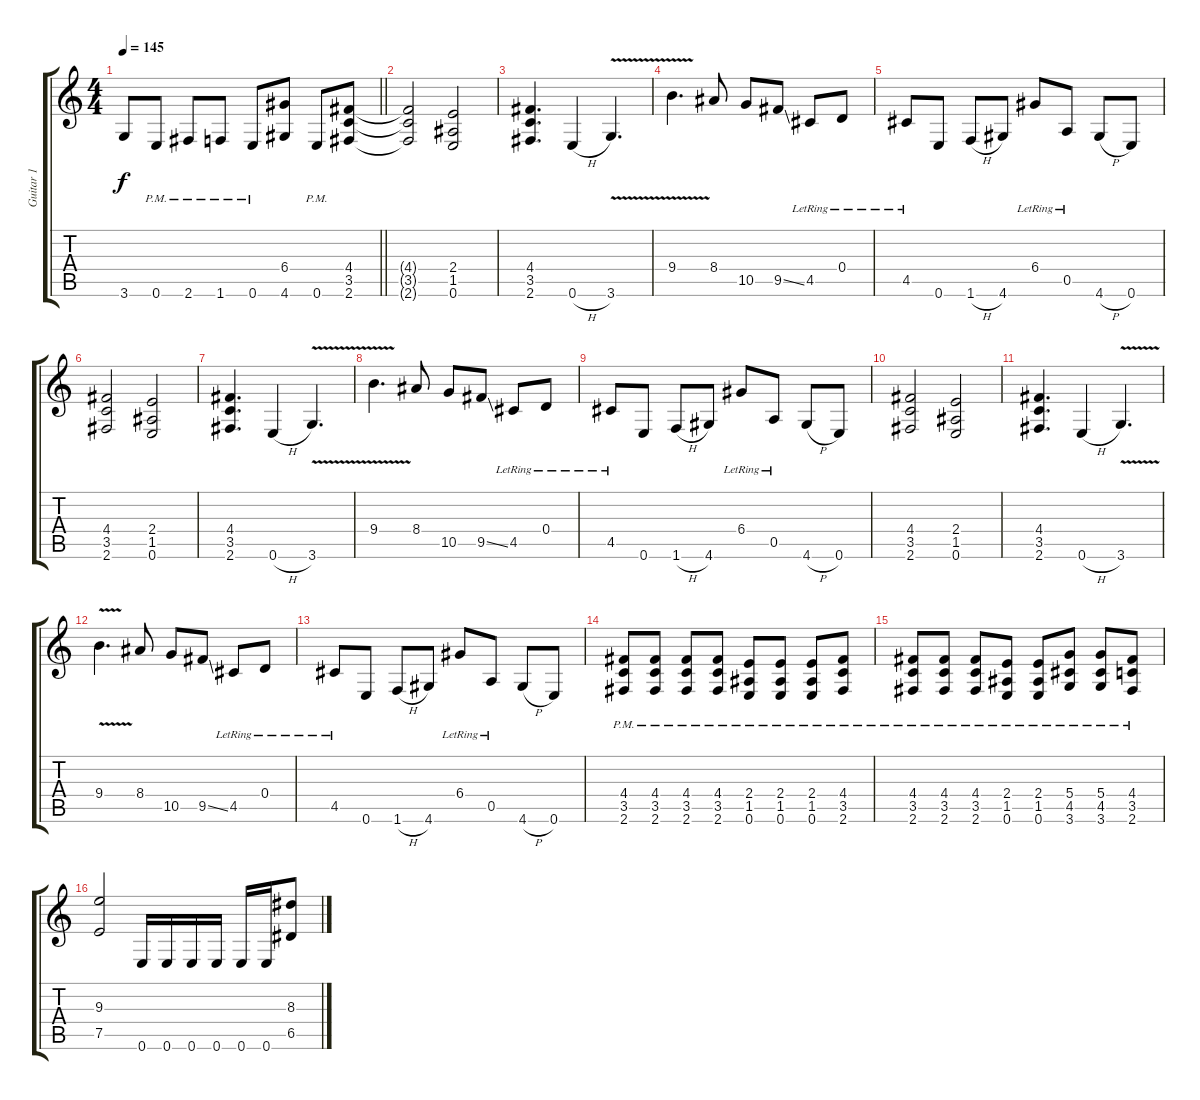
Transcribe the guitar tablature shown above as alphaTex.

\track ("Guitar 1" "Guitar 1") {instrument overdrivenguitar}
\staff {score tabs}
\tuning (E4 B3 G3 D3 A2 E2) {hide}
\ts (4 4)
\tempo 145
\clef g2
\barLineRight lightlight
\ks c
3.6{t}.8{dy f} 0.6{pm}.8 2.6{pm}.8 1.6{pm}.8 0.6{pm}.8 (6.4 4.6).8 0.6{pm}.8 (4.4 3.5 2.6).8 |
\section ("" "")
(4.4{t} 3.5{t} 2.6{t}).2 (2.4 1.5 0.6).2 |
(4.4 3.5 2.6).4{d} 0.6{h}.4 3.6{v}.4{d} |
9.4{v}.4{d} 8.4.8 10.5.8 9.5{ss}.8 4.5{lr}.8 0.4{lr}.8 |
4.5{lr}.8 0.6.8 1.6{h}.8 4.6.8 6.4{lr}.8 0.5{lr}.8 4.6{h}.8 0.6.8 |
(4.4 3.5 2.6).2 (2.4 1.5 0.6).2 |
(4.4 3.5 2.6).4{d} 0.6{h}.4 3.6{v}.4{d} |
9.4{v}.4{d} 8.4.8 10.5.8 9.5{ss}.8 4.5{lr}.8 0.4{lr}.8 |
4.5{lr}.8 0.6.8 1.6{h}.8 4.6.8 6.4{lr}.8 0.5{lr}.8 4.6{h}.8 0.6.8 |
(4.4 3.5 2.6).2 (2.4 1.5 0.6).2 |
(4.4 3.5 2.6).4{d} 0.6{h}.4 3.6{v}.4{d} |
9.4{v}.4{d} 8.4.8 10.5.8 9.5{ss}.8 4.5{lr}.8 0.4{lr}.8 |
4.5{lr}.8 0.6.8 1.6{h}.8 4.6.8 6.4{lr}.8 0.5{lr}.8 4.6{h}.8 0.6.8 |
(4.4{pm} 3.5{pm} 2.6{pm}).8 (4.4{pm} 3.5{pm} 2.6{pm}).8 (4.4{pm} 3.5{pm} 2.6{pm}).8 (4.4{pm} 3.5{pm} 2.6{pm}).8 (2.4{pm} 1.5{pm} 0.6{pm}).8 (2.4{pm} 1.5{pm} 0.6{pm}).8 (2.4{pm} 1.5{pm} 0.6{pm}).8 (4.4{pm} 3.5{pm} 2.6{pm}).8 |
(4.4{pm} 3.5{pm} 2.6{pm}).8 (4.4{pm} 3.5{pm} 2.6{pm}).8 (4.4{pm} 3.5{pm} 2.6{pm}).8 (2.4{pm} 1.5{pm} 0.6{pm}).8 (2.4{pm} 1.5{pm} 0.6{pm}).8 (5.4{pm} 4.5{pm} 3.6{pm}).8 (5.4{pm} 4.5{pm} 3.6{pm}).8 (4.4{pm} 3.5{pm} 2.6{pm}).8 |
(9.3 7.5).2 0.6.16 0.6.16 0.6.16 0.6.16 0.6.16 0.6.16 (8.3 6.5).8
